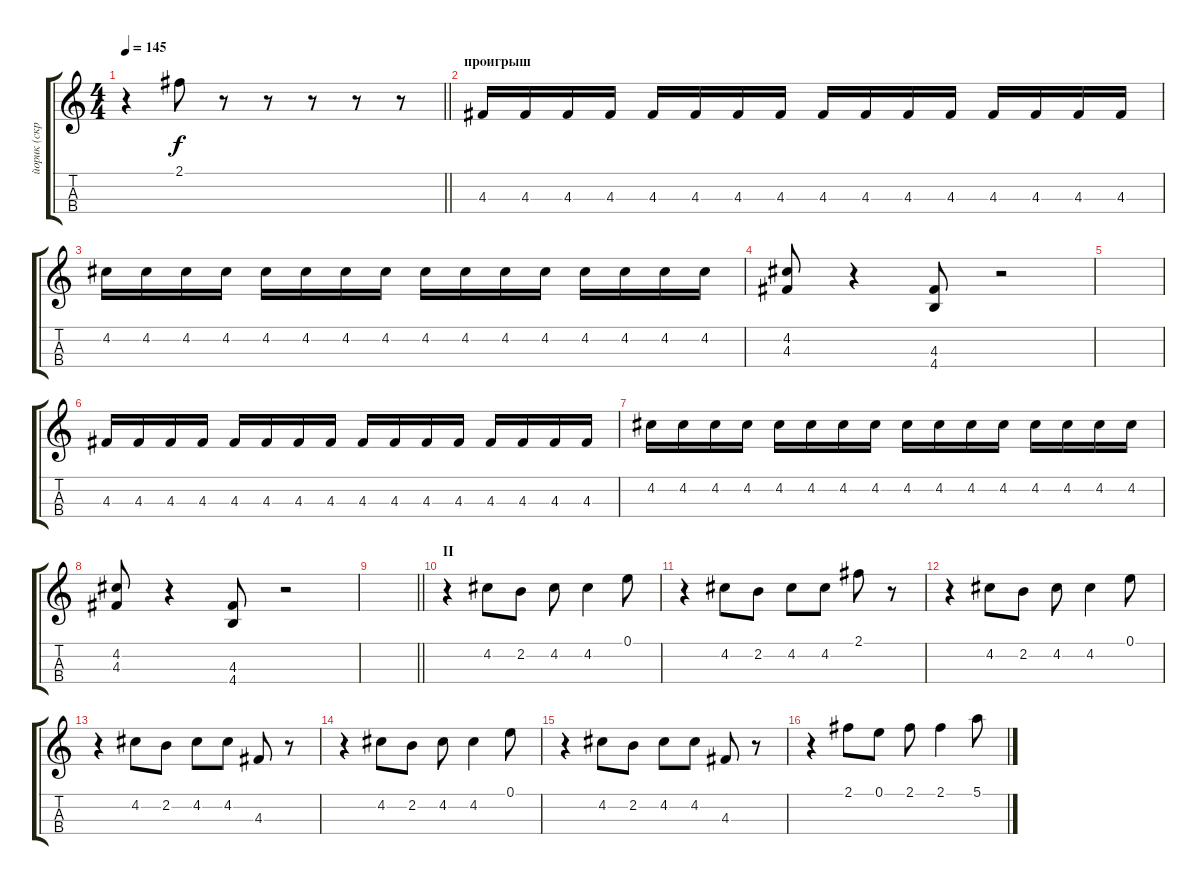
\track ("йорик (скрипка)" "йорик (скр") {instrument violin}
\staff {score tabs}
\tuning (E5 A4 D4 G3) {hide}
\ts (4 4)
\tempo 145
\clef g2
\barLineRight lightlight
\ks c
r.4{dy f} 2.1.8 r.8 r.8 r.8 r.8 r.8 |
\section ("" "проигрыш")
4.3.16{instrument violin} 4.3.16 4.3.16 4.3.16 4.3.16 4.3.16 4.3.16 4.3.16 4.3.16 4.3.16 4.3.16 4.3.16 4.3.16 4.3.16 4.3.16 4.3.16 |
4.2.16 4.2.16 4.2.16 4.2.16 4.2.16 4.2.16 4.2.16 4.2.16 4.2.16 4.2.16 4.2.16 4.2.16 4.2.16 4.2.16 4.2.16 4.2.16 |
(4.2 4.3).8 r.4 (4.3 4.4).8 r.2 |
|
4.3.16 4.3.16 4.3.16 4.3.16 4.3.16 4.3.16 4.3.16 4.3.16 4.3.16 4.3.16 4.3.16 4.3.16 4.3.16 4.3.16 4.3.16 4.3.16 |
4.2.16 4.2.16 4.2.16 4.2.16 4.2.16 4.2.16 4.2.16 4.2.16 4.2.16 4.2.16 4.2.16 4.2.16 4.2.16 4.2.16 4.2.16 4.2.16 |
(4.2 4.3).8 r.4 (4.3 4.4).8 r.2 |
\barLineRight lightlight
|
\section ("" "II")
r.4{instrument pizzicatostrings} 4.2.8 2.2.8 4.2.8 4.2.4 0.1.8 |
r.4 4.2.8 2.2.8 4.2.8 4.2.8 2.1.8 r.8 |
r.4 4.2.8 2.2.8 4.2.8 4.2.4 0.1.8 |
r.4 4.2.8 2.2.8 4.2.8 4.2.8 4.3.8 r.8 |
r.4 4.2.8 2.2.8 4.2.8 4.2.4 0.1.8 |
r.4 4.2.8 2.2.8 4.2.8 4.2.8 4.3.8 r.8 |
r.4 2.1.8 0.1.8 2.1.8 2.1.4 5.1.8
